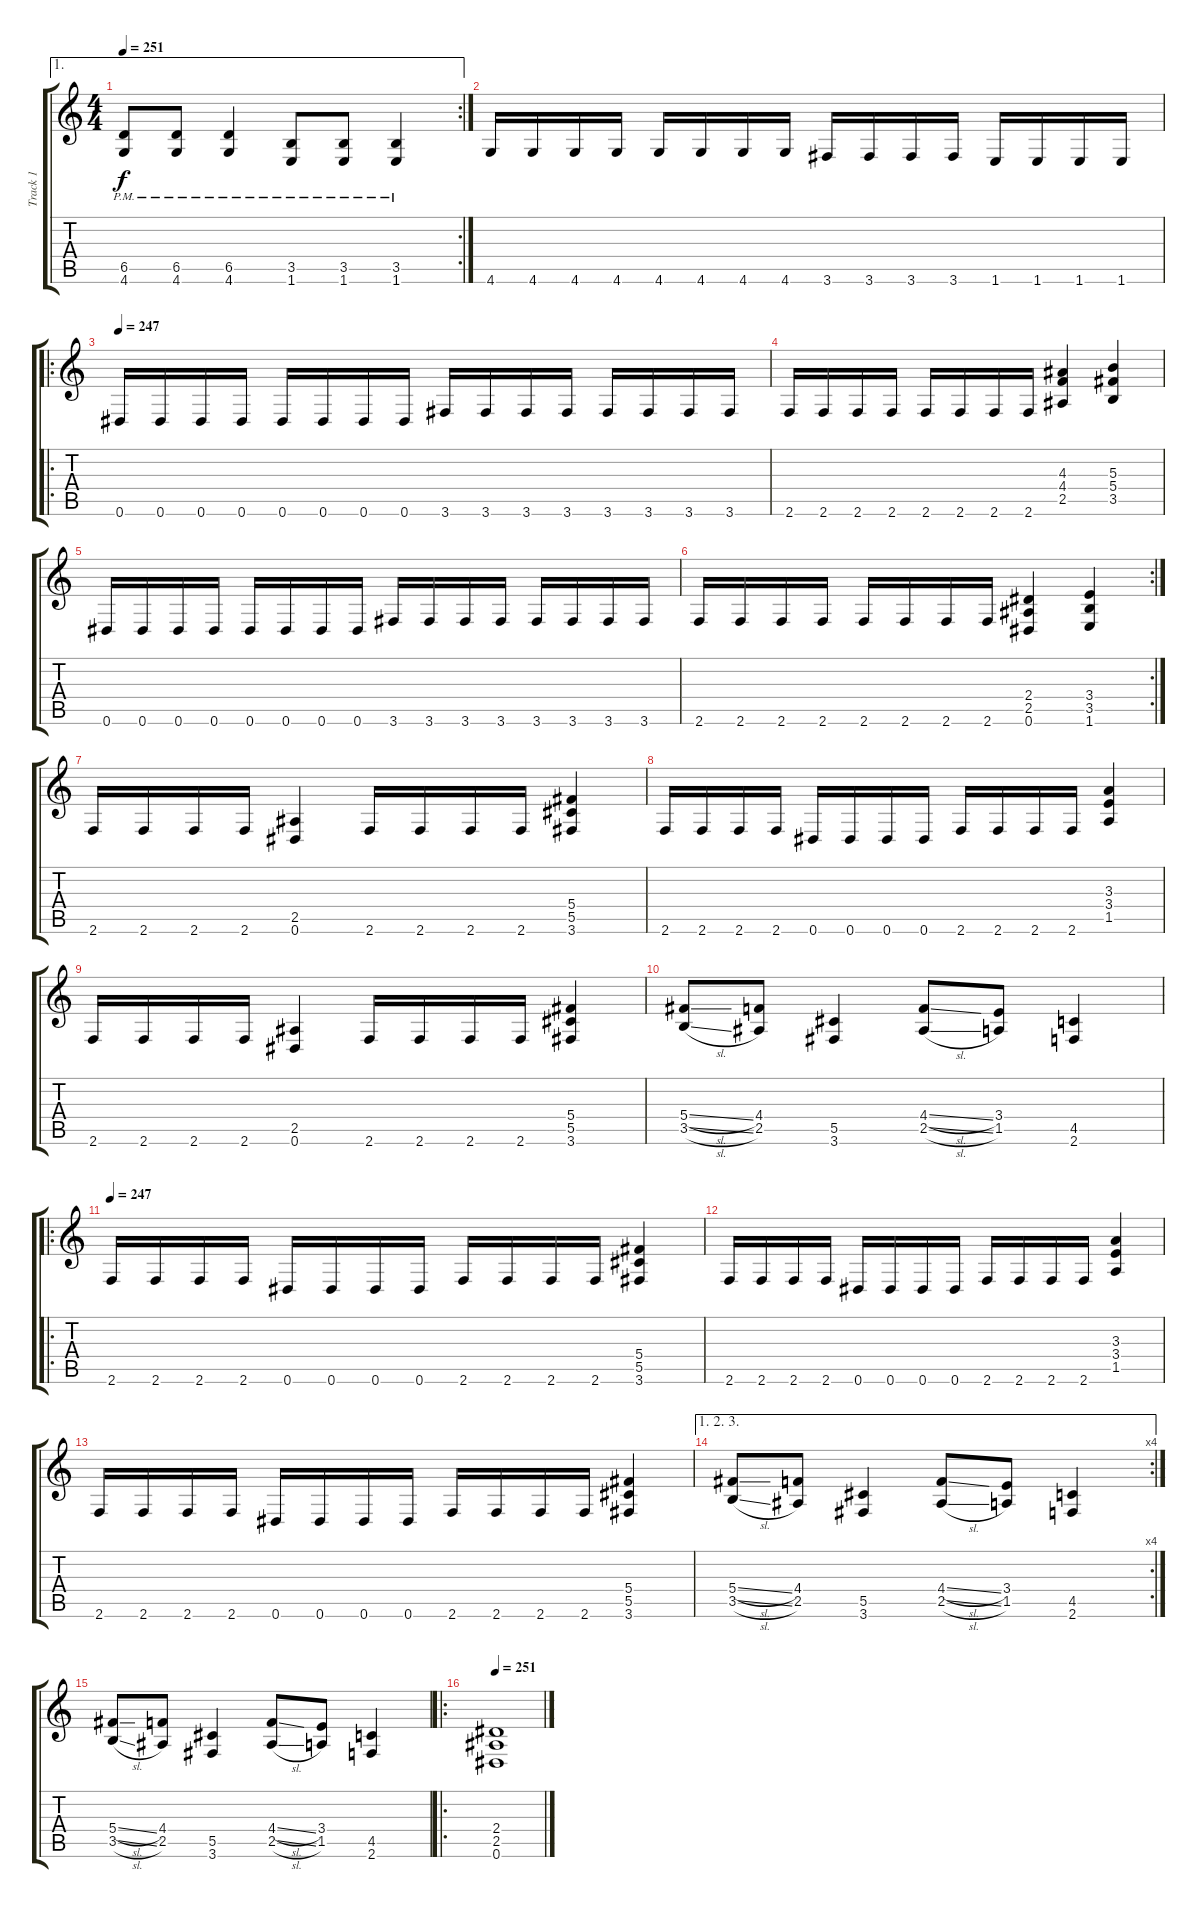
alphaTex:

\track ("Track 1" "Track 1") {instrument distortionguitar}
\staff {score tabs}
\tuning (Eb4 Bb3 Gb3 Db3 Ab2 Eb2) {hide}
\ae 1
\rc 2
\ts (4 4)
\tempo 251
\clef g2
\ks c
(6.5{pm} 4.6{pm}).8{dy f} (6.5{pm} 4.6{pm}).8 (6.5{pm} 4.6{pm}).4 (3.5{pm} 1.6{pm}).8 (3.5{pm} 1.6{pm}).8 (3.5{pm} 1.6{pm}).4 |
4.6.16 4.6.16 4.6.16 4.6.16 4.6.16 4.6.16 4.6.16 4.6.16 3.6.16 3.6.16 3.6.16 3.6.16 1.6.16 1.6.16 1.6.16 1.6.16 |
\ro
\tempo 247
0.6.16 0.6.16 0.6.16 0.6.16 0.6.16 0.6.16 0.6.16 0.6.16 3.6.16 3.6.16 3.6.16 3.6.16 3.6.16 3.6.16 3.6.16 3.6.16 |
2.6.16 2.6.16 2.6.16 2.6.16 2.6.16 2.6.16 2.6.16 2.6.16 (4.3 4.4 2.5).4 (5.3 5.4 3.5).4 |
0.6.16 0.6.16 0.6.16 0.6.16 0.6.16 0.6.16 0.6.16 0.6.16 3.6.16 3.6.16 3.6.16 3.6.16 3.6.16 3.6.16 3.6.16 3.6.16 |
\rc 2
2.6.16 2.6.16 2.6.16 2.6.16 2.6.16 2.6.16 2.6.16 2.6.16 (2.4 2.5 0.6).4 (3.4 3.5 1.6).4 |
2.6.16 2.6.16 2.6.16 2.6.16 (2.5 0.6).4 2.6.16 2.6.16 2.6.16 2.6.16 (5.4 5.5 3.6).4 |
2.6.16 2.6.16 2.6.16 2.6.16 0.6.16 0.6.16 0.6.16 0.6.16 2.6.16 2.6.16 2.6.16 2.6.16 (3.3 3.4 1.5).4 |
2.6.16 2.6.16 2.6.16 2.6.16 (2.5 0.6).4 2.6.16 2.6.16 2.6.16 2.6.16 (5.4 5.5 3.6).4 |
(5.4{sl} 3.5{sl}).8 (4.4 2.5).8 (5.5 3.6).4 (4.4{sl} 2.5{sl}).8 (3.4 1.5).8 (4.5 2.6).4 |
\ro
\tempo 247
2.6.16 2.6.16 2.6.16 2.6.16 0.6.16 0.6.16 0.6.16 0.6.16 2.6.16 2.6.16 2.6.16 2.6.16 (5.4 5.5 3.6).4 |
2.6.16 2.6.16 2.6.16 2.6.16 0.6.16 0.6.16 0.6.16 0.6.16 2.6.16 2.6.16 2.6.16 2.6.16 (3.3 3.4 1.5).4 |
2.6.16 2.6.16 2.6.16 2.6.16 0.6.16 0.6.16 0.6.16 0.6.16 2.6.16 2.6.16 2.6.16 2.6.16 (5.4 5.5 3.6).4 |
\ae (1 2 3)
\rc 4
(5.4{sl} 3.5{sl}).8 (4.4 2.5).8 (5.5 3.6).4 (4.4{sl} 2.5{sl}).8 (3.4 1.5).8 (4.5 2.6).4 |
(5.4{sl} 3.5{sl}).8 (4.4 2.5).8 (5.5 3.6).4 (4.4{sl} 2.5{sl}).8 (3.4 1.5).8 (4.5 2.6).4 |
\ro
\tempo 251
(2.4 2.5 0.6).1
